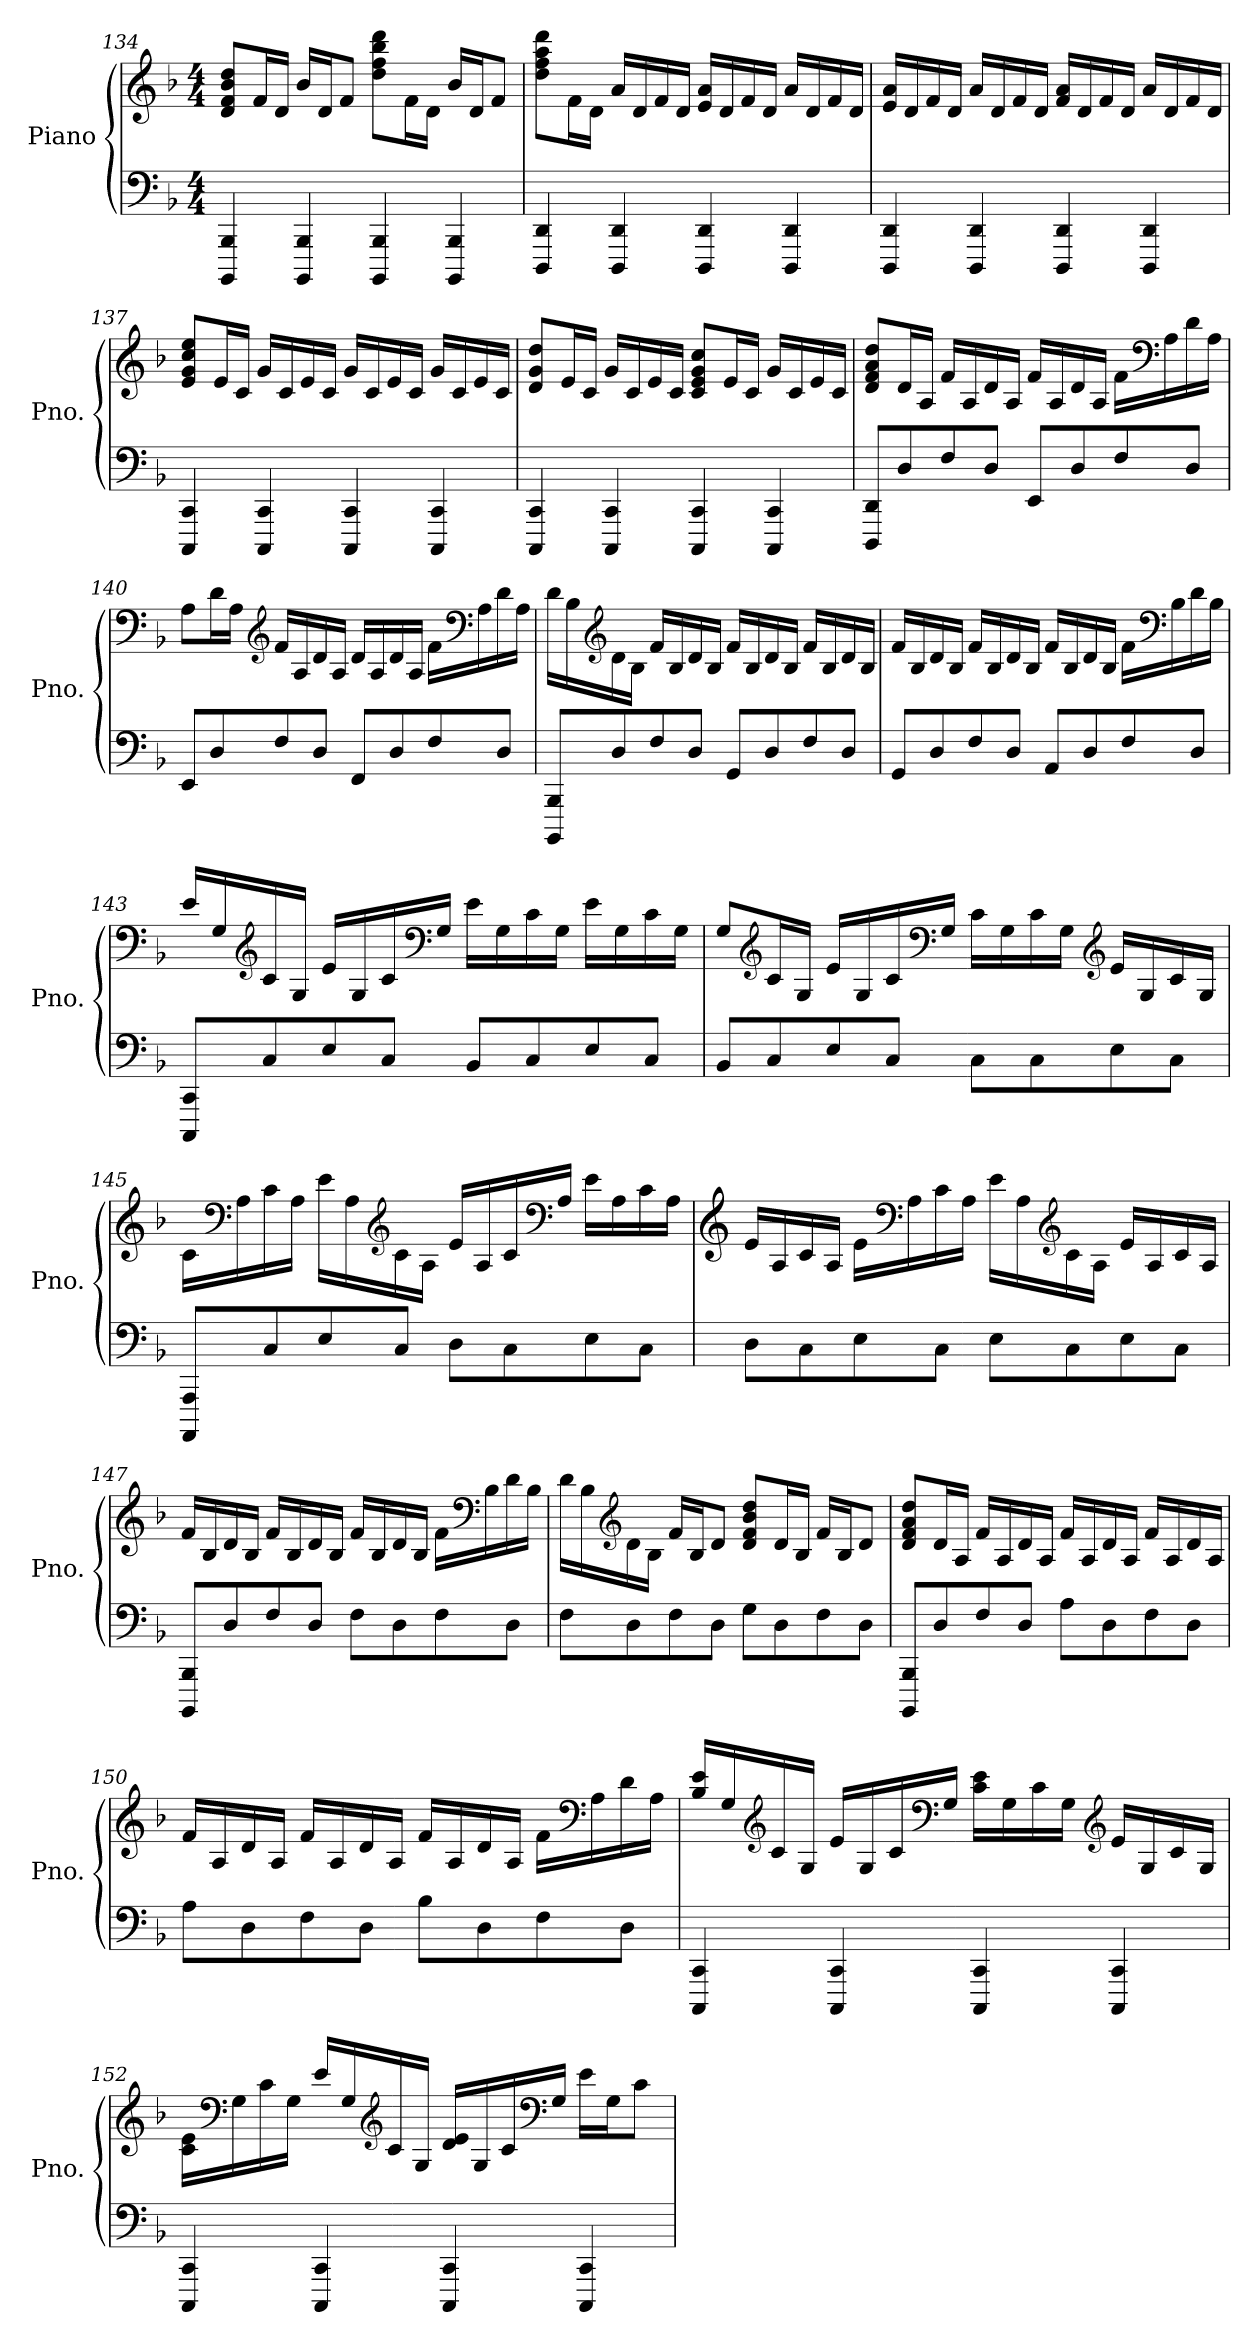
**kern	**kern
*part1	*part1
*staff2	*staff1
*I"Piano	*
*I'Pno.	*
*clefF4	*clefG2
*k[b-]	*k[b-]
*M4/4	*M4/4
=134	=134
4BBBB-/ 4BBB-/	8d/ 8f/ 8b-/ 8dd/L
.	16f/L
.	16d/JJ
4BBBB-/ 4BBB-/	16b-/LL
.	16d/J
.	8f/J
4BBBB-/ 4BBB-/	8dd\ 8ff\ 8bb-\ 8ddd\L
.	16f\L
.	16d\JJ
4BBBB-/ 4BBB-/	16b-/LL
.	16d/J
.	8f/J
=135	=135
4DDD/ 4DD/	8dd\ 8ff\ 8aa\ 8ddd\L
.	16f\L
.	16d\JJ
4DDD/ 4DD/	16a/LL
.	16d/
.	16f/
.	16d/JJ
4DDD/ 4DD/	16e/ 16a/LL
.	16d/
.	16f/
.	16d/JJ
4DDD/ 4DD/	16a/LL
.	16d/
.	16f/
.	16d/JJ
!!LO:LB:g=z
=136	=136
4DDD/ 4DD/	16e/ 16a/LL
.	16d/
.	16f/
.	16d/JJ
4DDD/ 4DD/	16a/LL
.	16d/
.	16f/
.	16d/JJ
4DDD/ 4DD/	16f/ 16a/LL
.	16d/
.	16f/
.	16d/JJ
4DDD/ 4DD/	16a/LL
.	16d/
.	16f/
.	16d/JJ
=137	=137
4CCC/ 4CC/	8e/ 8g/ 8cc/ 8ee/L
.	16e/L
.	16c/JJ
4CCC/ 4CC/	16g/LL
.	16c/
.	16e/
.	16c/JJ
4CCC/ 4CC/	16g/LL
.	16c/
.	16e/
.	16c/JJ
4CCC/ 4CC/	16g/LL
.	16c/
.	16e/
.	16c/JJ
=138	=138
4CCC/ 4CC/	8d/ 8g/ 8dd/L
.	16e/L
.	16c/JJ
4CCC/ 4CC/	16g/LL
.	16c/
.	16e/
.	16c/JJ
4CCC/ 4CC/	8c/ 8e/ 8g/ 8cc/L
.	16e/L
.	16c/JJ
4CCC/ 4CC/	16g/LL
.	16c/
.	16e/
.	16c/JJ
!!LO:PB:g=z
=139	=139
8DDD/ 8DD/L	8d/ 8f/ 8a/ 8dd/L
8D/	16d/L
.	16A/JJ
8F/	16f/LL
.	16A/
8D/J	16d/
.	16A/JJ
8EE/L	16f/LL
.	16A/
8D/	16d/
.	16A/JJ
8F/	16f\LL
*	*clefF4
.	16A\
8D/J	16d\
.	16A\JJ
=140	=140
8EE/L	8A\L
8D/	16d\L
.	16A\JJ
*	*clefG2
8F/	16f/LL
.	16A/
8D/J	16d/
.	16A/JJ
8FF/L	16d/LL
.	16A/
8D/	16d/
.	16A/JJ
8F/	16f\LL
*	*clefF4
.	16A\
8D/J	16d\
.	16A\JJ
!!LO:LB:g=z
=141	=141
8BBBB-/ 8BBB-/L	16d\LL
.	16B-\
*	*clefG2
8D/	16d\
.	16B-\JJ
8F/	16f/LL
.	16B-/
8D/J	16d/
.	16B-/JJ
8GG/L	16f/LL
.	16B-/
8D/	16d/
.	16B-/JJ
8F/	16f/LL
.	16B-/
8D/J	16d/
.	16B-/JJ
=142	=142
8GG/L	16f/LL
.	16B-/
8D/	16d/
.	16B-/JJ
8F/	16f/LL
.	16B-/
8D/J	16d/
.	16B-/JJ
8AA/L	16f/LL
.	16B-/
8D/	16d/
.	16B-/JJ
8F/	16f\LL
*	*clefF4
.	16B-\
8D/J	16d\
.	16B-\JJ
!!LO:LB:g=z
=143	=143
8CCC/ 8CC/L	16e/LL
.	16G/
*	*clefG2
8C/	16c/
.	16G/JJ
8E/	16e/LL
.	16G/
8C/J	16c/
*	*clefF4
.	16G/JJ
8BB-/L	16e\LL
.	16G\
8C/	16c\
.	16G\JJ
8E/	16e\LL
.	16G\
8C/J	16c\
.	16G\JJ
=144	=144
8BB-/L	8G/L
*	*clefG2
8C/	16c/L
.	16G/JJ
8E/	16e/LL
.	16G/
8C/J	16c/
*	*clefF4
.	16G/JJ
8C\L	16c\LL
.	16G\
8C\	16c\
.	16G\JJ
*	*clefG2
8E\	16e/LL
.	16G/
8C\J	16c/
.	16G/JJ
!!LO:LB:g=z
=145	=145
8AAAA/ 8AAA/L	16c\LL
*	*clefF4
.	16A\
8C/	16c\
.	16A\JJ
8E/	16e\LL
.	16A\
*	*clefG2
8C/J	16c\
.	16A\JJ
8D\L	16e/LL
.	16A/
8C\	16c/
*	*clefF4
.	16A/JJ
8E\	16e\LL
.	16A\
8C\J	16c\
.	16A\JJ
=146	=146
*	*clefG2
8D\L	16e/LL
.	16A/
8C\	16c/
.	16A/JJ
8E\	16e\LL
*	*clefF4
.	16A\
8C\J	16c\
.	16A\JJ
8E\L	16e\LL
.	16A\
*	*clefG2
8C\	16c\
.	16A\JJ
8E\	16e/LL
.	16A/
8C\J	16c/
.	16A/JJ
!!LO:LB:g=z
=147	=147
8BBBB-/ 8BBB-/L	16f/LL
.	16B-/
8D/	16d/
.	16B-/JJ
8F/	16f/LL
.	16B-/
8D/J	16d/
.	16B-/JJ
8F\L	16f/LL
.	16B-/
8D\	16d/
.	16B-/JJ
8F\	16f\LL
*	*clefF4
.	16B-\
8D\J	16d\
.	16B-\JJ
=148	=148
8F\L	16d\LL
.	16B-\
*	*clefG2
8D\	16d\
.	16B-\JJ
8F\	16f/LL
.	16B-/J
8D\J	8d/J
8G\L	8d/ 8f/ 8b-/ 8dd/L
8D\	16d/L
.	16B-/JJ
8F\	16f/LL
.	16B-/J
8D\J	8d/J
!!LO:PB:g=z
=149	=149
8BBBB-/ 8BBB-/L	8d/ 8f/ 8a/ 8dd/L
8D/	16d/L
.	16A/JJ
8F/	16f/LL
.	16A/
8D/J	16d/
.	16A/JJ
8A\L	16f/LL
.	16A/
8D\	16d/
.	16A/JJ
8F\	16f/LL
.	16A/
8D\J	16d/
.	16A/JJ
=150	=150
8A\L	16f/LL
.	16A/
8D\	16d/
.	16A/JJ
8F\	16f/LL
.	16A/
8D\J	16d/
.	16A/JJ
8B-\L	16f/LL
.	16A/
8D\	16d/
.	16A/JJ
8F\	16f\LL
*	*clefF4
.	16A\
8D\J	16d\
.	16A\JJ
!!LO:LB:g=z
=151	=151
4CCC/ 4CC/	16B-/ 16e/LL
.	16G/
*	*clefG2
.	16c/
.	16G/JJ
4CCC/ 4CC/	16e/LL
.	16G/
.	16c/
*	*clefF4
.	16G/JJ
4CCC/ 4CC/	16c\ 16e\LL
.	16G\
.	16c\
.	16G\JJ
*	*clefG2
4CCC/ 4CC/	16e/LL
.	16G/
.	16c/
.	16G/JJ
=152	=152
4CCC/ 4CC/	16c\ 16e\LL
*	*clefF4
.	16G\
.	16c\
.	16G\JJ
4CCC/ 4CC/	16e/LL
.	16G/
*	*clefG2
.	16c/
.	16G/JJ
4CCC/ 4CC/	16d/ 16e/LL
.	16G/
.	16c/
*	*clefF4
.	16G/JJ
4CCC/ 4CC/	16e\LL
.	16G\J
.	8c\J
=	=
*-	*-
